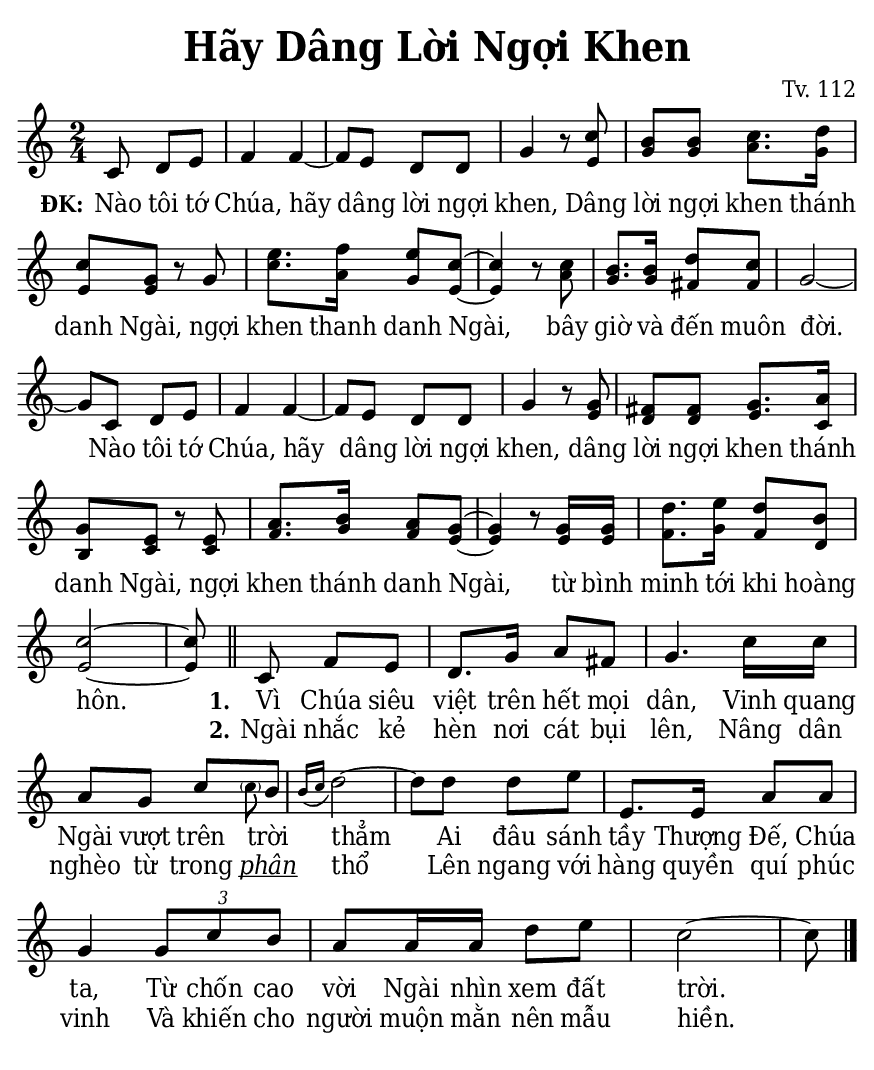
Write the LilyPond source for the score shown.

% Cài đặt chung\
\version "2.22.1"
\include "english.ly"

\header {
  title = \markup { \fontsize #1 "Hãy Dâng Lời Ngợi Khen" }
  composer = "Tv. 112"
  %arranger = "Lm. Kim Long"
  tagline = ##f
}

% Nhạc phiên khúc
nhacPhienKhucSop = \relative c' {
  \partial 4. c8 d e |
  f4 f ~ |
  f8 e d d |
  g4 r8 c |
  b b c8. d16 |
  c8 g r g |
  e'8. f16 e8 c ~ |
  c4 r8 c |
  b8. b16 d8 c |
  g2 ~ |
  g8 c, d e |
  f4 f ~ |
  f8 e d d |
  g4 r8 g |
  fs fs g8. a16 |
  g8 e r e |
  a8. b16 a8 g ~ |
  g4 r8 g16 g |
  d'8. e16 d8 b |
  c2 ~ |
  c8 \bar "||"
  
  c, f e |
  d8. g16 a8 fs |
  g4. c16 c |
  a8 g \once \stemUp c
  <<
    {
      \voiceOne
      b
    }
    \new Voice = "splitpart" {
      \voiceTwo
      \once \override NoteColumn.force-hshift = #-1.5
      \tweak font-size #-2
      \parenthesize
      c
    }
  >>
  \oneVoice
  \slashedGrace { b16 (c } d2) ~ |
  d8 d d e |
  e,8. e16 a8 a |
  g4 \tuplet 3/2 { g8 c b } |
  a a16 a d8 e |
  c2 ~ |
  c8 \bar "|."
}

nhacPhienKhucAlto = \relative c' {
  c8 d e |
  f4 f ~ |
  f8 e d d |
  g4 r8 e |
  g g a8. g16 |
  e8 e r g |
  c8. a16 g8 e ~ |
  e4 r8 a |
  g8. g16 fs8 fs |
  g2 ~ |
  g8 c, d e |
  f4 f ~ |
  f8 e d d |
  g4 r8 e |
  d d e8. c16 |
  b8 c r c |
  f8. g16 f8 e ~ |
  e4 r8 e16 e |
  f8. g16 f8 d |
  e2 ~ |
  e8
}

% Lời phiên khúc
loiPhienKhucSop = \lyrics {
  \set stanza = "ĐK:"
  Nào tôi tớ Chúa,
  hãy dâng lời ngợi khen,
  Dâng lời ngợi khen thánh danh Ngài,
  ngợi khen thanh danh Ngài,
  bây giờ và đến muôn đời.
  Nào tôi tớ Chúa,
  hãy dâng lời ngợi khen,
  dâng lời ngợi khen thánh danh Ngài,
  ngợi khen thánh danh Ngài,
  từ bình minh tới khi hoàng hôn.
  <<
    {
      \set stanza = "1."
      Vì Chúa siêu việt trên hết mọi dân,
      Vinh quang Ngài vượt trên trời thẳm
      Ai đâu sánh tầy Thượng Đế, Chúa ta,
      Từ chốn cao vời Ngài nhìn xem đất trời.
    }
    \new Lyrics {
	    \set associatedVoice = "beSop"
	    \set stanza = "2."
	    Ngài nhắc kẻ hèn nơi cát bụi lên,
	    Nâng dân nghèo từ trong
	    \markup { \italic \underline "phân" }
	    thổ
	    Lên ngang với hàng quyền quí phúc vinh
	    Và khiến cho người muộn mằn nên mẫu hiền.
    }
  >>
}

% Dàn trang
\paper {
  #(set-paper-size "a5")
  top-margin = 3\mm
  bottom-margin = 3\mm
  left-margin = 3\mm
  right-margin = 3\mm
  indent = #0
  #(define fonts
	 (make-pango-font-tree "Deja Vu Serif Condensed"
	 		       "Deja Vu Serif Condensed"
			       "Deja Vu Serif Condensed"
			       (/ 20 20)))
  print-page-number = ##f
  page-count = #1
}

TongNhip = {
  \key c \major \time 2/4
  \set Timing.beamExceptions = #'()
  \set Timing.baseMoment = #(ly:make-moment 1/4)
}

% Đổi kích thước nốt cho bè phụ
notBePhu =
#(define-music-function (font-size music) (number? ly:music?)
   (for-some-music
     (lambda (m)
       (if (music-is-of-type? m 'rhythmic-event)
           (begin
             (set! (ly:music-property m 'tweaks)
                   (cons `(font-size . ,font-size)
                         (ly:music-property m 'tweaks)))
             #t)
           #f))
     music)
   music)

\score {
  \new ChoirStaff <<
    \new Staff \with {
        \consists "Merge_rests_engraver"
        printPartCombineTexts = ##f
      }
      <<
      \new Voice \TongNhip \partCombine 
        \nhacPhienKhucSop
        \notBePhu -1 { \nhacPhienKhucAlto }
      \new NullVoice = beSop \nhacPhienKhucSop
      \new Lyrics \lyricsto beSop \loiPhienKhucSop
      >>
  >>
  \layout {
    %\override Staff.TimeSignature.transparent = ##t
    \override Lyrics.LyricSpace.minimum-distance = #0.6
    \override Score.BarNumber.break-visibility = ##(#f #f #f)
    \override Score.SpacingSpanner.uniform-stretching = ##t
  } 
}
